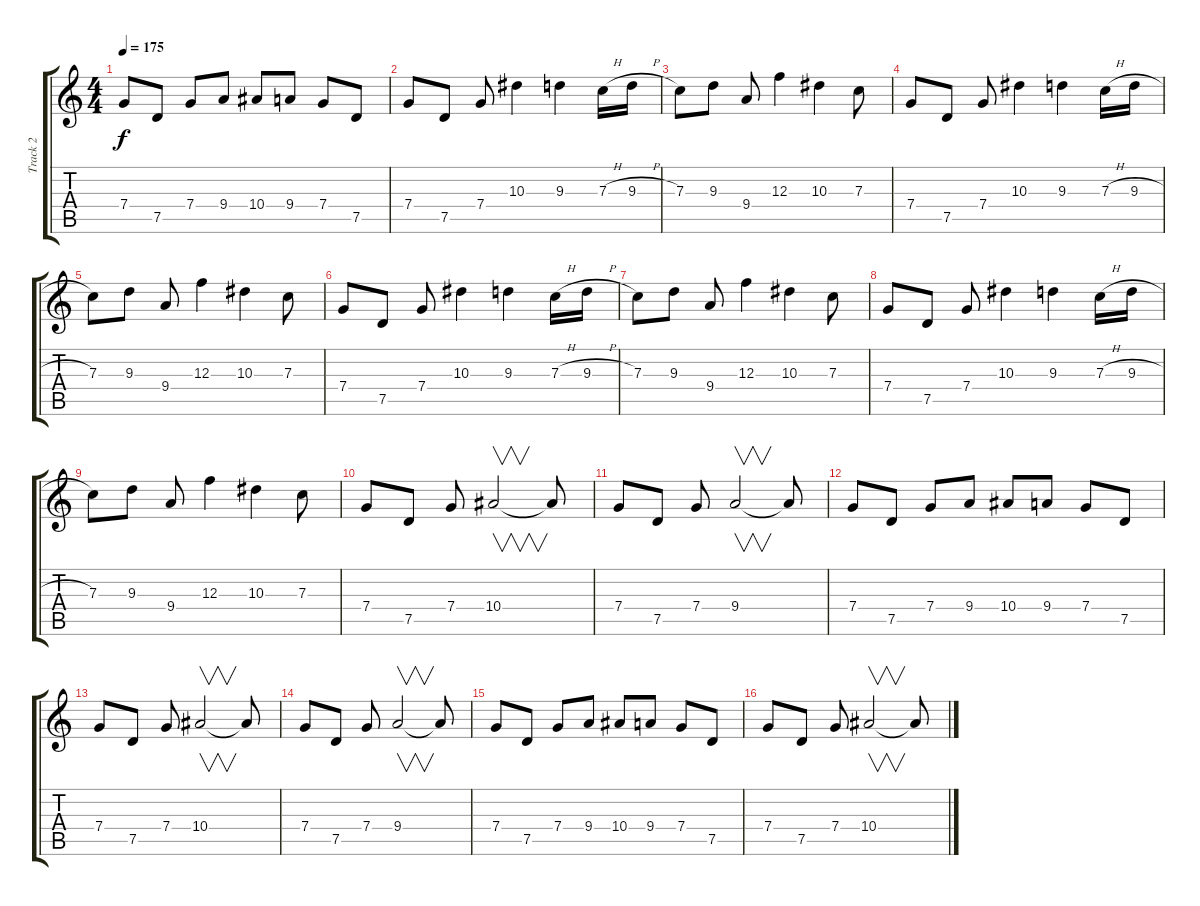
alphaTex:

\track ("Track 2" "Track 2") {instrument distortionguitar}
\staff {score tabs}
\tuning (D4 A3 F3 C3 G2 D2) {hide}
\ts (4 4)
\tempo 175
\clef g2
\ks c
7.4.8{dy f} 7.5.8 7.4.8 9.4.8 10.4.8 9.4.8 7.4.8 7.5.8 |
7.4.8 7.5.8 7.4.8 10.3.4 9.3.4 7.3{h}.16 9.3{h}.16 |
7.3.8 9.3.8 9.4.8 12.3.4 10.3.4 7.3.8 |
7.4.8 7.5.8 7.4.8 10.3.4 9.3.4 7.3{h}.16 9.3{h}.16 |
7.3.8 9.3.8 9.4.8 12.3.4 10.3.4 7.3.8 |
7.4.8 7.5.8 7.4.8 10.3.4 9.3.4 7.3{h}.16 9.3{h}.16 |
7.3.8 9.3.8 9.4.8 12.3.4 10.3.4 7.3.8 |
7.4.8 7.5.8 7.4.8 10.3.4 9.3.4 7.3{h}.16 9.3{h}.16 |
7.3.8 9.3.8 9.4.8 12.3.4 10.3.4 7.3.8 |
7.4.8{balance 3} 7.5.8 7.4.8 10.4.2{v} 10.4{t}.8 |
7.4.8 7.5.8 7.4.8 9.4.2{v} 9.4{t}.8 |
7.4.8 7.5.8 7.4.8 9.4.8 10.4.8 9.4.8 7.4.8 7.5.8 |
7.4.8{balance 3} 7.5.8 7.4.8 10.4.2{v} 10.4{t}.8 |
7.4.8 7.5.8 7.4.8 9.4.2{v} 9.4{t}.8 |
7.4.8 7.5.8 7.4.8 9.4.8 10.4.8 9.4.8 7.4.8 7.5.8 |
7.4.8 7.5.8 7.4.8 10.4.2{v} 10.4{t}.8
